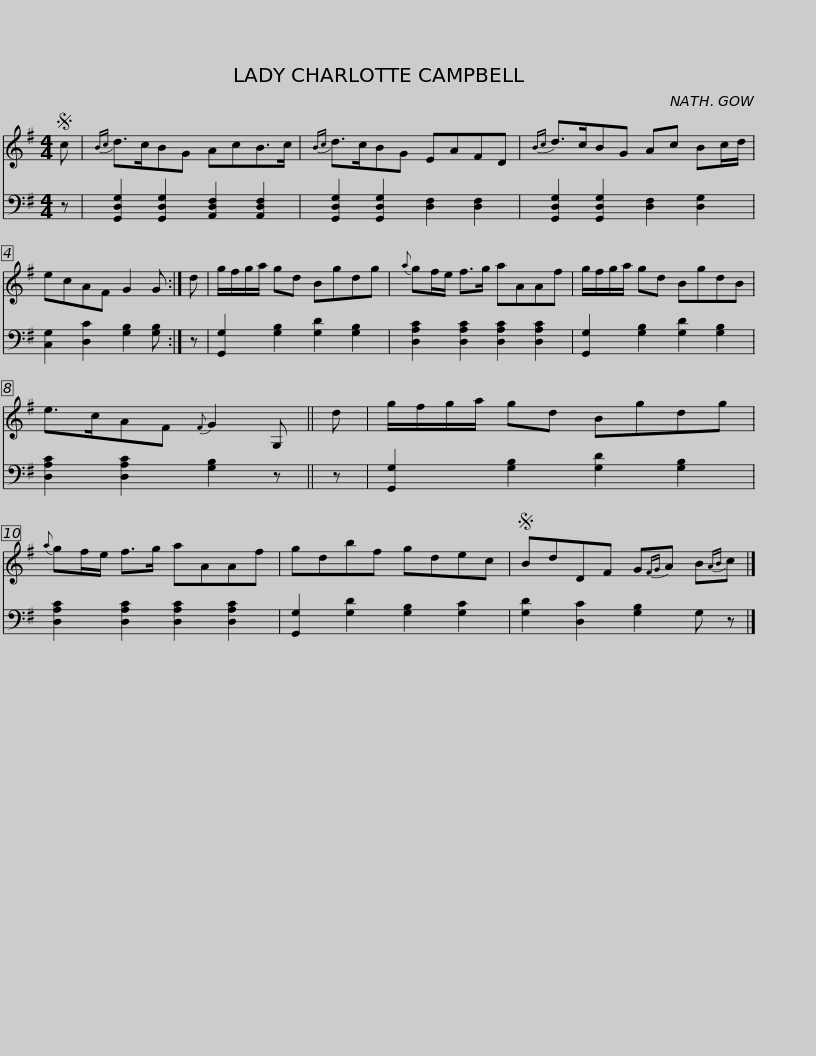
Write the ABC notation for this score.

X:1
%%score 1 2
L:1/8
M:4/4
I:linebreak $
K:G
V:1 treble
V:2 bass
V:1
S c |{Bc} d>cBG AcB>c |{Bc} d>cBG EAFD |{Bc} d>cBG Ac Bc/d/ | ecAF G2 G :| %5
 d |$ g/f/g/a/ gd Bgdg |{a} gf/e/ f>g aAAf | g/f/g/a/ gd BgdB | e>cAF{F} G2 G, || %10
 d |$ g/f/g/a/ gd Bgdg |{a} gf/e/ f>g aAAf | gdbf gdec |S BdDF G{FG}A B{AB}c |] %15
V:2
 z | [G,,D,G,]2 [G,,D,G,]2 [A,,D,F,]2 [A,,D,F,]2 | [G,,D,G,]2 [G,,D,G,]2 [D,F,]2 [D,F,]2 | [G,,D,G,]2 [G,,D,G,]2 [D,F,]2 [D,G,]2 | [C,G,]2 [D,C]2 [G,B,]2 [G,B,] :| %5
 z |$ [G,,G,]2 [G,B,]2 [G,D]2 [G,B,]2 | [D,A,C]2 [D,A,C]2 [D,A,C]2 [D,A,C]2 | [G,,G,]2 [G,B,]2 [G,D]2 [G,B,]2 | [D,A,C]2 [D,A,C]2 [G,B,]2 z || %10
 z |$ [G,,G,]2 [G,B,]2 [G,D]2 [G,B,]2 | [D,A,C]2 [D,A,C]2 [D,A,C]2 [D,A,C]2 | [G,,G,]2 [G,D]2 [G,B,]2 [G,C]2 | [G,D]2 [D,C]2 [G,B,]2 G, z |] %15
